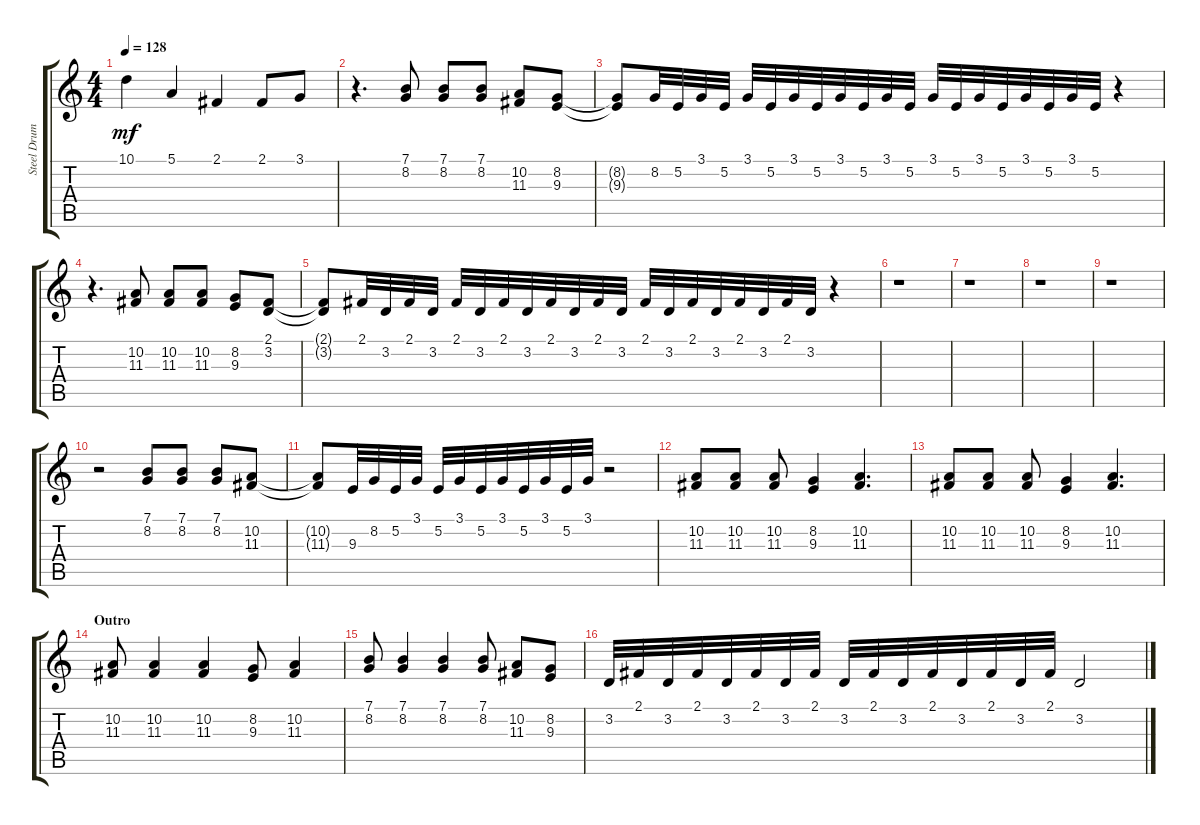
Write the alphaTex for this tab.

\track ("Steel Drums" "Steel Drum") {instrument steeldrums}
\staff {score tabs}
\tuning (E4 B3 G3 D3 A2 E2) {hide}
\ts (4 4)
\tempo 128
\clef g2
\ks c
10.1.4{dy mf} 5.1.4 2.1.4 2.1.8 3.1.8 |
r.4{d} (7.1 8.2).8 (7.1 8.2).8 (7.1 8.2).8 (10.2 11.3).8 (8.2 9.3).8 |
(8.2{t} 9.3{t}).8 8.2.32 5.2.32 3.1.32 5.2.32 3.1.32 5.2.32 3.1.32 5.2.32 3.1.32 5.2.32 3.1.32 5.2.32 3.1.32 5.2.32 3.1.32 5.2.32 3.1.32 5.2.32 3.1.32 5.2.32 r.4 |
r.4{d} (10.2 11.3).8 (10.2 11.3).8 (10.2 11.3).8 (8.2 9.3).8 (2.1 3.2).8 |
(2.1{t} 3.2{t}).8 2.1.32 3.2.32 2.1.32 3.2.32 2.1.32 3.2.32 2.1.32 3.2.32 2.1.32 3.2.32 2.1.32 3.2.32 2.1.32 3.2.32 2.1.32 3.2.32 2.1.32 3.2.32 2.1.32 3.2.32 r.4 |
r.1 |
r.1 |
r.1 |
r.1 |
r.2 (7.1 8.2).8 (7.1 8.2).8 (7.1 8.2).8 (10.2 11.3).8 |
(10.2{t} 11.3{t}).8 9.3.32 8.2.32 5.2.32 3.1.32 5.2.32 3.1.32 5.2.32 3.1.32 5.2.32 3.1.32 5.2.32 3.1.32 r.2 |
(10.2 11.3).8 (10.2 11.3).8 (10.2 11.3).8 (8.2 9.3).4 (10.2 11.3).4{d} |
(10.2 11.3).8 (10.2 11.3).8 (10.2 11.3).8 (8.2 9.3).4 (10.2 11.3).4{d} |
\section ("" "Outro")
(10.2 11.3).8 (10.2 11.3).4 (10.2 11.3).4 (8.2 9.3).8 (10.2 11.3).4 |
(7.1 8.2).8 (7.1 8.2).4 (7.1 8.2).4 (7.1 8.2).8 (10.2 11.3).8 (8.2 9.3).8 |
3.2.32 2.1.32 3.2.32 2.1.32 3.2.32 2.1.32 3.2.32 2.1.32 3.2.32 2.1.32 3.2.32 2.1.32 3.2.32 2.1.32 3.2.32 2.1.32 3.2.2
